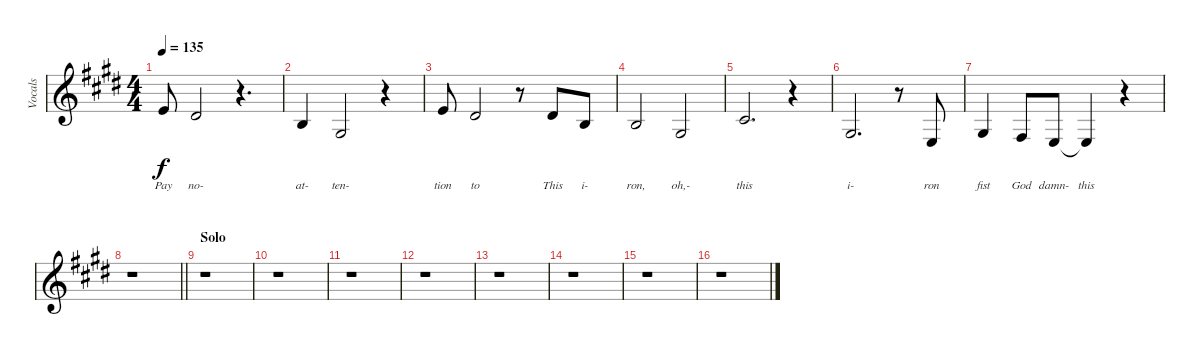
\track ("Vocals" "Vocals") {instrument oboe}
\staff {score}
\tuning (E4 B3 G3 D3 A2 E2) {hide}
\ts (4 4)
\tempo 135
\clef g2
\ks c#minor
5.2.8{lyrics (0 "Pay") lyrics (1 "") lyrics (2 "") lyrics (3 "") lyrics (4 "") dy f} 4.2.2{lyrics (0 "no-") lyrics (1 "") lyrics (2 "") lyrics (3 "") lyrics (4 "")} r.4{d} |
4.3.4{lyrics (0 "at-") lyrics (1 "") lyrics (2 "") lyrics (3 "") lyrics (4 "")} 1.3.2{lyrics (0 "ten-") lyrics (1 "") lyrics (2 "") lyrics (3 "") lyrics (4 "")} r.4 |
5.2.8{lyrics (0 "tion") lyrics (1 "") lyrics (2 "") lyrics (3 "") lyrics (4 "")} 4.2.2{lyrics (0 "to") lyrics (1 "") lyrics (2 "") lyrics (3 "") lyrics (4 "")} r.8 4.2.8{lyrics (0 "This") lyrics (1 "") lyrics (2 "") lyrics (3 "") lyrics (4 "")} 4.3.8{lyrics (0 "i-") lyrics (1 "") lyrics (2 "") lyrics (3 "") lyrics (4 "")} |
4.3.2{lyrics (0 "ron,") lyrics (1 "") lyrics (2 "") lyrics (3 "") lyrics (4 "")} 1.3.2{lyrics (0 "oh,-") lyrics (1 "") lyrics (2 "") lyrics (3 "") lyrics (4 "")} |
6.3.2{d lyrics (0 "this") lyrics (1 "") lyrics (2 "") lyrics (3 "") lyrics (4 "")} r.4 |
1.3.2{d lyrics (0 "i-") lyrics (1 "") lyrics (2 "") lyrics (3 "") lyrics (4 "")} r.8 2.4.8{lyrics (0 "ron") lyrics (1 "") lyrics (2 "") lyrics (3 "") lyrics (4 "")} |
1.3.4{lyrics (0 "fist") lyrics (1 "") lyrics (2 "") lyrics (3 "") lyrics (4 "")} 4.4.8{lyrics (0 "God") lyrics (1 "") lyrics (2 "") lyrics (3 "") lyrics (4 "")} 2.4.8{lyrics (0 "damn-") lyrics (1 "") lyrics (2 "") lyrics (3 "") lyrics (4 "")} 2.4{t}.4{lyrics (0 "this") lyrics (1 "") lyrics (2 "") lyrics (3 "") lyrics (4 "")} r.4 |
\barLineRight lightlight
r.1 |
\section ("" "Solo")
r.1 |
r.1 |
r.1 |
r.1 |
r.1 |
r.1 |
r.1 |
r.1
